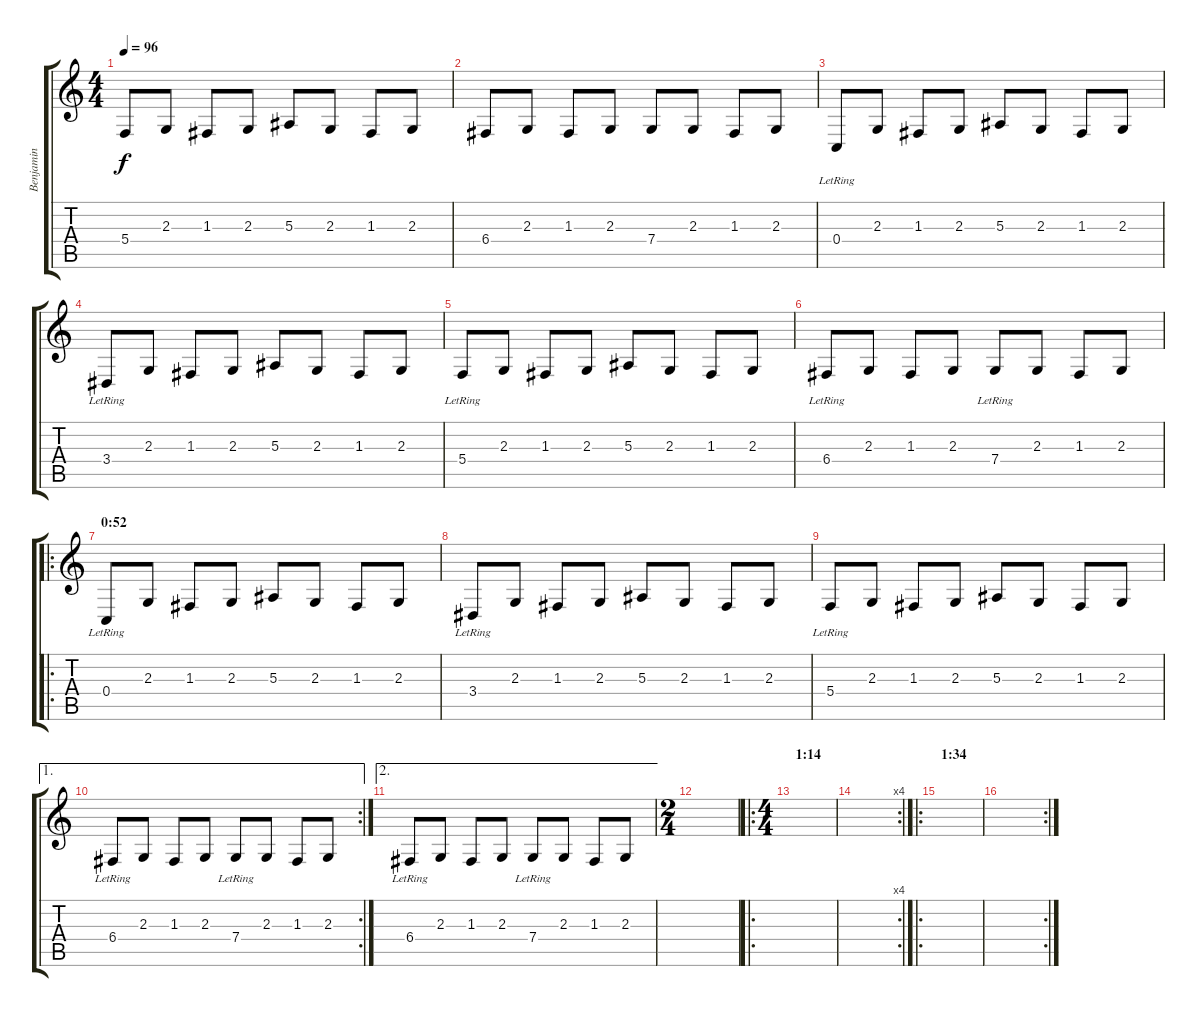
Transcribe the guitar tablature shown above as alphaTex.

\track ("Benjamin" "Benjamin") {instrument churchorgan}
\staff {score tabs}
\tuning (D4 A3 F3 C3 G2 D2) {hide}
\ts (4 4)
\tempo 96
\clef g2
\ks c
5.4.8{dy f} 2.3.8 1.3.8 2.3.8 5.3.8 2.3.8 1.3.8 2.3.8 |
6.4.8 2.3.8 1.3.8 2.3.8 7.4.8 2.3.8 1.3.8 2.3.8 |
0.4{lr}.8 2.3.8 1.3.8 2.3.8 5.3.8 2.3.8 1.3.8 2.3.8 |
3.4{lr}.8 2.3.8 1.3.8 2.3.8 5.3.8 2.3.8 1.3.8 2.3.8 |
5.4{lr}.8 2.3.8 1.3.8 2.3.8 5.3.8 2.3.8 1.3.8 2.3.8 |
6.4{lr}.8 2.3.8 1.3.8 2.3.8 7.4{lr}.8 2.3.8 1.3.8 2.3.8 |
\ro
\section ("" "0:52")
0.4{lr}.8 2.3.8 1.3.8 2.3.8 5.3.8 2.3.8 1.3.8 2.3.8 |
3.4{lr}.8 2.3.8 1.3.8 2.3.8 5.3.8 2.3.8 1.3.8 2.3.8 |
5.4{lr}.8 2.3.8 1.3.8 2.3.8 5.3.8 2.3.8 1.3.8 2.3.8 |
\ae 1
\rc 2
6.4{lr}.8 2.3.8 1.3.8 2.3.8 7.4{lr}.8 2.3.8 1.3.8 2.3.8 |
\ae 2
6.4{lr}.8 2.3.8 1.3.8 2.3.8 7.4{lr}.8 2.3.8 1.3.8 2.3.8 |
\ts (2 4)
|
\ro
\ts (4 4)
\section ("" "1:14")
|
\rc 4
|
\ro
\section ("" "1:34")
|
\rc 2
